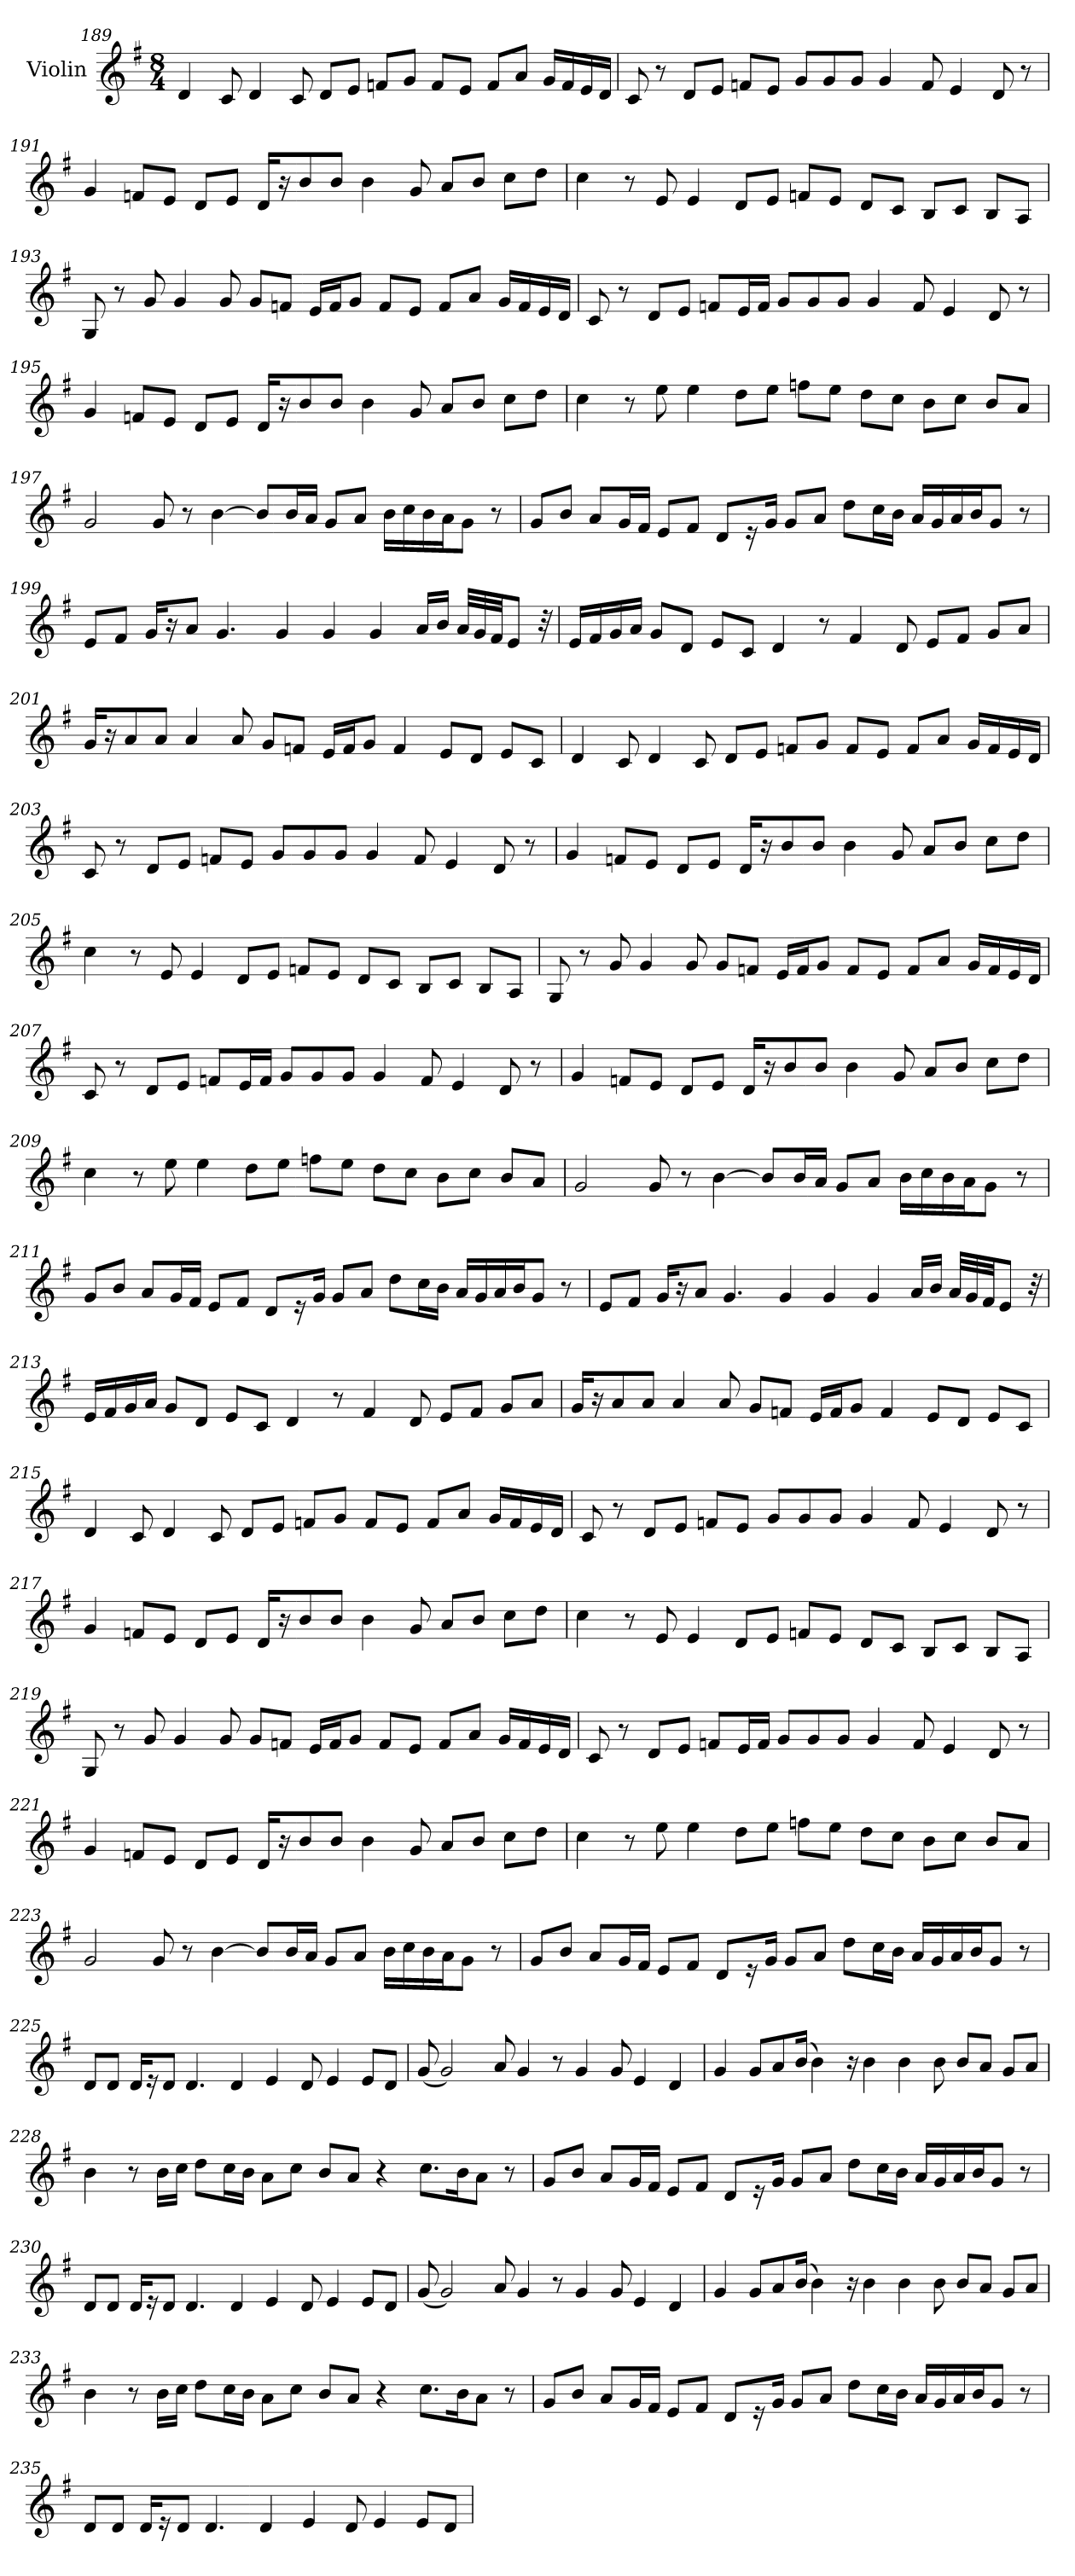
**kern
*part1
*staff1
*I"Violin
*clefG2
*k[f#]
*G:
*M8/4
=189
4d/
8c/
4d/
8c/
8d/L
8e/J
8fn/L
8g/J
8f/L
8e/J
8f/L
8a/J
16g/LL
16f/
16e/
16d/JJ
!!LO:LB:g=z
=190
8c/
8r
8d/L
8e/J
8fn/L
8e/J
8g/L
8g/
8g/J
4g/
8f/
4e/
8d/
8r
=191
4g/
8fn/L
8e/J
8d/L
8e/J
16d/KL
16r
8b/
8b/J
4b\
8g/
8a/L
8b/J
8cc\L
8dd\J
!!LO:PB:g=z
=192
4cc\
8r
8e/
4e/
8d/L
8e/J
8fn/L
8e/J
8d/L
8c/J
8B/L
8c/J
8B/L
8A/J
=193
8G/
8r
8g/
4g/
8g/
8g/L
8fn/J
16e/LL
16f/J
8g/J
8f/L
8e/J
8f/L
8a/J
16g/LL
16f/
16e/
16d/JJ
!!LO:LB:g=z
=194
8c/
8r
8d/L
8e/J
8fn/L
16e/L
16f/JJ
8g/L
8g/
8g/J
4g/
8f/
4e/
8d/
8r
=195
4g/
8fn/L
8e/J
8d/L
8e/J
16d/KL
16r
8b/
8b/J
4b\
8g/
8a/L
8b/J
8cc\L
8dd\J
!!LO:LB:g=z
=196
4cc\
8r
8ee\
4ee\
8dd\L
8ee\J
8ffn\L
8ee\J
8dd\L
8cc\J
8b\L
8cc\J
8b/L
8a/J
=197
2g/
8g/
8r
[4b\
8b/L]
16b/L
16a/JJ
8g/L
8a/J
16b\LL
16cc\
16b\
16a\J
8g\J
8r
!!LO:LB:g=z
=198
8g/L
8b/J
8a/L
16g/L
16f#/JJ
8e/L
8f#/J
8d/L
16r
16g/Jk
8g/L
8a/J
8dd\L
16cc\L
16b\JJ
16a/LL
16g/
16a/
16b/J
8g/J
8r
=199
8e/L
8f#/J
16g/KL
16r
8a/J
4.g/
4g/
4g/
4g/
16a/LL
16b/JJ
32a/LLL
32g/
32f#/JJ
8e/J
32r
!!LO:LB:g=z
=200
16e/LL
16f#/
16g/
16a/JJ
8g/L
8d/J
8e/L
8c/J
4d/
8r
4f#/
8d/
8e/L
8f#/J
8g/L
8a/J
=201
16g/KL
16r
8a/
8a/J
4a/
8a/
8g/L
8fn/J
16e/LL
16f/J
8g/J
4f/
8e/L
8d/J
8e/L
8c/J
!!LO:LB:g=z
=202
4d/
8c/
4d/
8c/
8d/L
8e/J
8fn/L
8g/J
8f/L
8e/J
8f/L
8a/J
16g/LL
16f/
16e/
16d/JJ
=203
8c/
8r
8d/L
8e/J
8fn/L
8e/J
8g/L
8g/
8g/J
4g/
8f/
4e/
8d/
8r
!!LO:LB:g=z
=204
4g/
8fn/L
8e/J
8d/L
8e/J
16d/KL
16r
8b/
8b/J
4b\
8g/
8a/L
8b/J
8cc\L
8dd\J
=205
4cc\
8r
8e/
4e/
8d/L
8e/J
8fn/L
8e/J
8d/L
8c/J
8B/L
8c/J
8B/L
8A/J
!!LO:LB:g=z
=206
8G/
8r
8g/
4g/
8g/
8g/L
8fn/J
16e/LL
16f/J
8g/J
8f/L
8e/J
8f/L
8a/J
16g/LL
16f/
16e/
16d/JJ
=207
8c/
8r
8d/L
8e/J
8fn/L
16e/L
16f/JJ
8g/L
8g/
8g/J
4g/
8f/
4e/
8d/
8r
!!LO:PB:g=z
=208
4g/
8fn/L
8e/J
8d/L
8e/J
16d/KL
16r
8b/
8b/J
4b\
8g/
8a/L
8b/J
8cc\L
8dd\J
=209
4cc\
8r
8ee\
4ee\
8dd\L
8ee\J
8ffn\L
8ee\J
8dd\L
8cc\J
8b\L
8cc\J
8b/L
8a/J
!!LO:LB:g=z
=210
2g/
8g/
8r
[4b\
8b/L]
16b/L
16a/JJ
8g/L
8a/J
16b\LL
16cc\
16b\
16a\J
8g\J
8r
=211
8g/L
8b/J
8a/L
16g/L
16f#/JJ
8e/L
8f#/J
8d/L
16r
16g/Jk
8g/L
8a/J
8dd\L
16cc\L
16b\JJ
16a/LL
16g/
16a/
16b/J
8g/J
8r
!!LO:LB:g=z
=212
8e/L
8f#/J
16g/KL
16r
8a/J
4.g/
4g/
4g/
4g/
16a/LL
16b/JJ
32a/LLL
32g/
32f#/JJ
8e/J
32r
=213
16e/LL
16f#/
16g/
16a/JJ
8g/L
8d/J
8e/L
8c/J
4d/
8r
4f#/
8d/
8e/L
8f#/J
8g/L
8a/J
!!LO:LB:g=z
=214
16g/KL
16r
8a/
8a/J
4a/
8a/
8g/L
8fn/J
16e/LL
16f/J
8g/J
4f/
8e/L
8d/J
8e/L
8c/J
=215
4d/
8c/
4d/
8c/
8d/L
8e/J
8fn/L
8g/J
8f/L
8e/J
8f/L
8a/J
16g/LL
16f/
16e/
16d/JJ
!!LO:LB:g=z
=216
8c/
8r
8d/L
8e/J
8fn/L
8e/J
8g/L
8g/
8g/J
4g/
8f/
4e/
8d/
8r
=217
4g/
8fn/L
8e/J
8d/L
8e/J
16d/KL
16r
8b/
8b/J
4b\
8g/
8a/L
8b/J
8cc\L
8dd\J
!!LO:LB:g=z
=218
4cc\
8r
8e/
4e/
8d/L
8e/J
8fn/L
8e/J
8d/L
8c/J
8B/L
8c/J
8B/L
8A/J
=219
8G/
8r
8g/
4g/
8g/
8g/L
8fn/J
16e/LL
16f/J
8g/J
8f/L
8e/J
8f/L
8a/J
16g/LL
16f/
16e/
16d/JJ
!!LO:LB:g=z
=220
8c/
8r
8d/L
8e/J
8fn/L
16e/L
16f/JJ
8g/L
8g/
8g/J
4g/
8f/
4e/
8d/
8r
=221
4g/
8fn/L
8e/J
8d/L
8e/J
16d/KL
16r
8b/
8b/J
4b\
8g/
8a/L
8b/J
8cc\L
8dd\J
!!LO:LB:g=z
=222
4cc\
8r
8ee\
4ee\
8dd\L
8ee\J
8ffn\L
8ee\J
8dd\L
8cc\J
8b\L
8cc\J
8b/L
8a/J
=223
2g/
8g/
8r
[4b\
8b/L]
16b/L
16a/JJ
8g/L
8a/J
16b\LL
16cc\
16b\
16a\J
8g\J
8r
!!LO:PB:g=z
=224
8g/L
8b/J
8a/L
16g/L
16f#/JJ
8e/L
8f#/J
8d/L
16r
16g/Jk
8g/L
8a/J
8dd\L
16cc\L
16b\JJ
16a/LL
16g/
16a/
16b/J
8g/J
8r
=225
8d/L
8d/J
16d/KL
16r
8d/J
4.d/
4d/
4e/
8d/
4e/
8e/L
8d/J
!!LO:LB:g=z
=226
(<8g/
2g/)
8a/
4g/
8r
4g/
8g/
4e/
4d/
=227
4g/
8g/L
8a/
(>16b/Jk
4b\)
16r
4b\
4b\
8b\
8b/L
8a/J
8g/L
8a/J
!!LO:LB:g=z
=228
4b\
8r
16b\LL
16cc\JJ
8dd\L
16cc\L
16b\JJ
8a\L
8cc\J
8b/L
8a/J
4r
8.cc\L
16b\K
8a\J
8r
=229
8g/L
8b/J
8a/L
16g/L
16f#/JJ
8e/L
8f#/J
8d/L
16r
16g/Jk
8g/L
8a/J
8dd\L
16cc\L
16b\JJ
16a/LL
16g/
16a/
16b/J
8g/J
8r
!!LO:LB:g=z
=230
8d/L
8d/J
16d/KL
16r
8d/J
4.d/
4d/
4e/
8d/
4e/
8e/L
8d/J
=231
(<8g/
2g/)
8a/
4g/
8r
4g/
8g/
4e/
4d/
!!LO:LB:g=z
=232
4g/
8g/L
8a/
(>16b/Jk
4b\)
16r
4b\
4b\
8b\
8b/L
8a/J
8g/L
8a/J
=233
4b\
8r
16b\LL
16cc\JJ
8dd\L
16cc\L
16b\JJ
8a\L
8cc\J
8b/L
8a/J
4r
8.cc\L
16b\K
8a\J
8r
!!LO:LB:g=z
=234
8g/L
8b/J
8a/L
16g/L
16f#/JJ
8e/L
8f#/J
8d/L
16r
16g/Jk
8g/L
8a/J
8dd\L
16cc\L
16b\JJ
16a/LL
16g/
16a/
16b/J
8g/J
8r
=235
8d/L
8d/J
16d/KL
16r
8d/J
4.d/
4d/
4e/
8d/
4e/
8e/L
8d/J
=
*-
